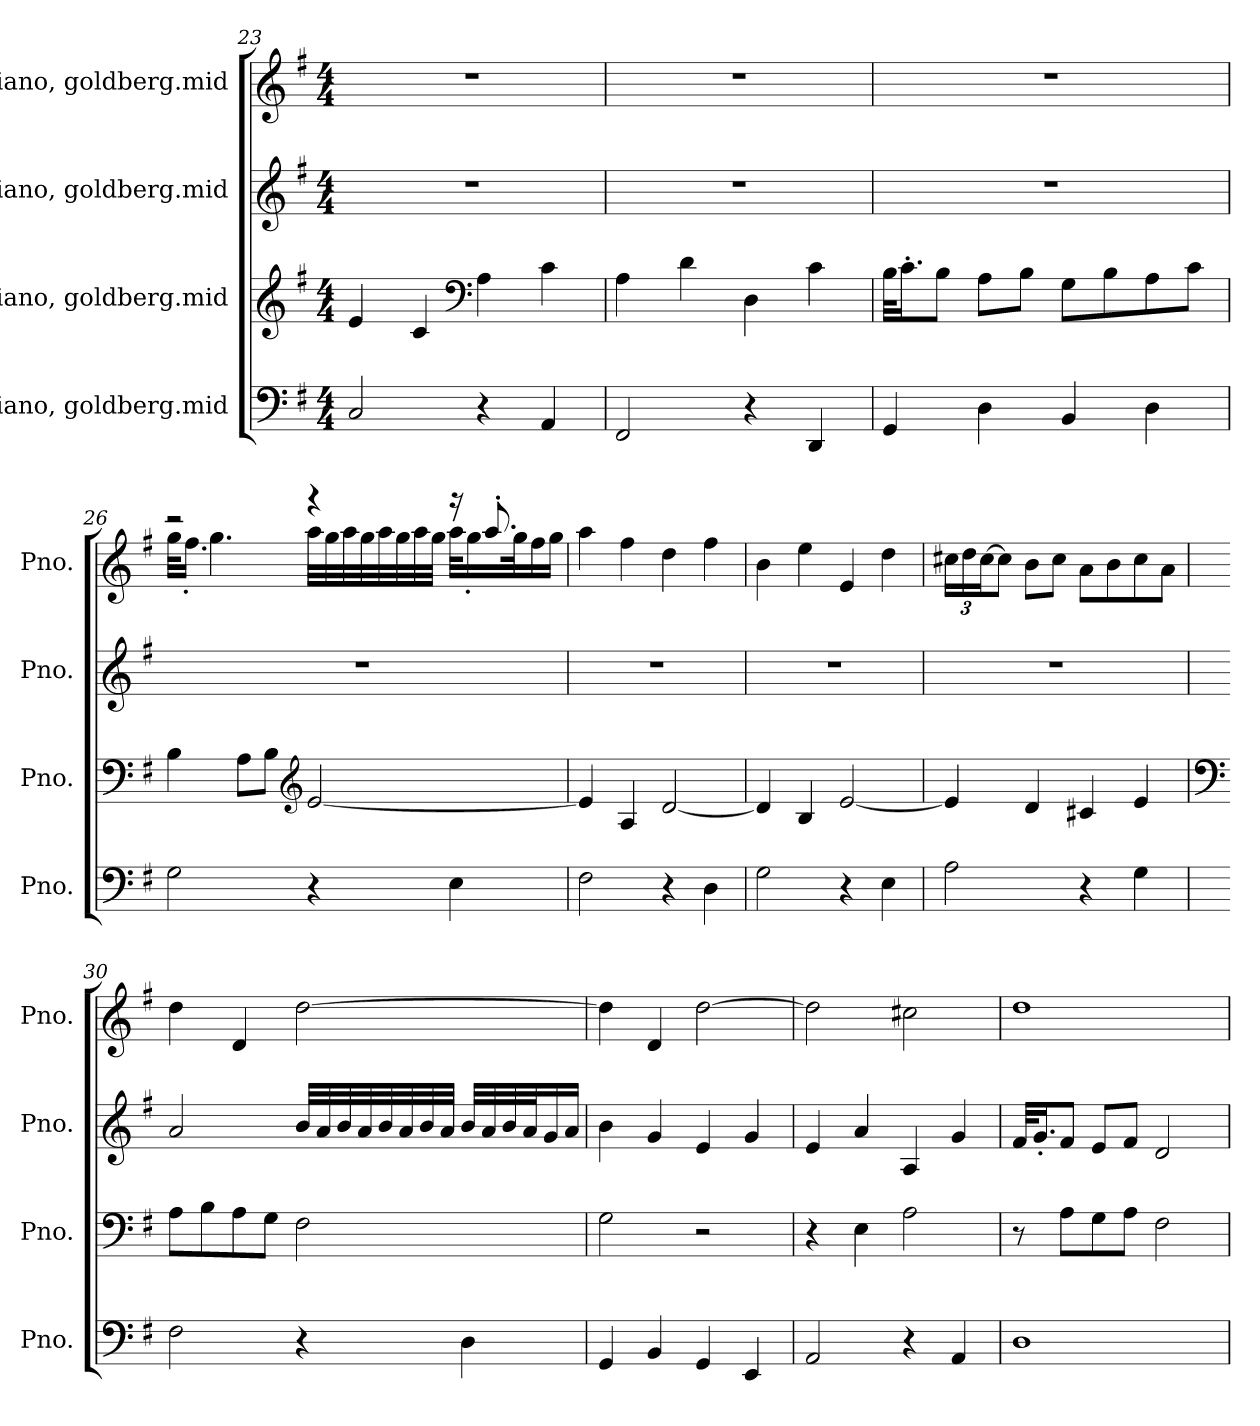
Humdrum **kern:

**kern	**kern	**kern	**kern
*part4	*part3	*part2	*part1
*staff4	*staff3	*staff2	*staff1
*I"Piano, goldberg.mid	*I"Piano, goldberg.mid	*I"Piano, goldberg.mid	*I"Piano, goldberg.mid
*I'Pno.	*I'Pno.	*I'Pno.	*I'Pno.
*clefF4	*clefG2	*clefG2	*clefG2
*k[f#]	*k[f#]	*k[f#]	*k[f#]
*M4/4	*M4/4	*M4/4	*M4/4
=23	=23	=23	=23
2C/	4e/	1r	1r
.	4c/	.	.
*	*clefF4	*	*
4r	4A\	.	.
4AA/	4c\	.	.
!!LO:PB:g=z
=24	=24	=24	=24
2FF#/	4A\	1r	1r
.	4d\	.	.
4r	4D\	.	.
4DD/	4c\	.	.
=25	=25	=25	=25
4GG/	32B\KLL	1r	1r
.	16.c'\J	.	.
.	8B\J	.	.
4D\	8A\L	.	.
.	8B\J	.	.
4BB/	8G\L	.	.
.	8B\	.	.
4D\	8A\	.	.
.	8c\J	.	.
=26	=26	=26	=26
*	*	*	*^
2G\	4B\	1r	2r	32gg\KLL
.	.	.	.	16.ff#'\JJ
.	.	.	.	4.gg\
.	8A\L	.	.	.
.	8B\J	.	.	.
*	*clefG2	*	*	*
4r	[2e/	.	4r	32aa\LLL
.	.	.	.	32gg\
.	.	.	.	32aa\
.	.	.	.	32gg\
.	.	.	.	32aa\
.	.	.	.	32gg\
.	.	.	.	32aa\
.	.	.	.	32gg\JJJ
4E\	.	.	16r	32aa\KLL
.	.	.	.	16gg'\
.	.	.	8.aa'/	.
.	.	.	.	32gg\K
.	.	.	.	16ff#\
.	.	.	.	16gg\JJ
*	*	*	*v	*v
=27	=27	=27	=27
2F#\	4e/]	1r	4aa\
.	4A/	.	4ff#\
4r	[2d/	.	4dd\
4D\	.	.	4ff#\
!!LO:LB:g=z
=28	=28	=28	=28
2G\	4d/]	1r	4b\
.	4B/	.	4ee\
4r	[2e/	.	4e/
4E\	.	.	4dd\
=29	=29	=29	=29
*	*	*	*Xbrackettup
2A\	4e/]	1r	24cc#X\LL
.	.	.	24dd\
.	.	.	[24cc#\J
.	.	.	8cc#\J]
.	4d/	.	8b\L
.	.	.	8cc#\J
4r	4c#X/	.	8a\L
.	.	.	8b\
4G\	4e/	.	8cc#\
.	.	.	8a\J
=30	=30	=30	=30
*	*clefF4	*	*
2F#\	8A\L	2a/	4dd\
.	8B\	.	.
.	8A\	.	4d/
.	8G\J	.	.
4r	2F#\	32b/LLL	[2dd\
.	.	32a/	.
.	.	32b/	.
.	.	32a/	.
.	.	32b/	.
.	.	32a/	.
.	.	32b/	.
.	.	32a/JJJ	.
4D\	.	32b/LLL	.
.	.	32a/	.
.	.	32b/	.
.	.	32a/J	.
.	.	16g/	.
.	.	16a/JJ	.
=31	=31	=31	=31
4GG/	2G\	4b\	4dd\]
4BB/	.	4g/	4d/
4GG/	2r	4e/	[2dd\
4EE/	.	4g/	.
=32	=32	=32	=32
2AA/	4r	4e/	2dd\]
.	4E\	4a/	.
4r	2A\	4A/	2cc#X\
4AA/	.	4g/	.
!!LO:LB:g=z
=33	=33	=33	=33
1D	8r	32f#/KLL	1dd
.	.	16.g'/J	.
.	8A\L	8f#/J	.
.	8G\	8e/L	.
.	8A\J	8f#/J	.
.	2F#\	2d/	.
=	=	=	=
*-	*-	*-	*-
